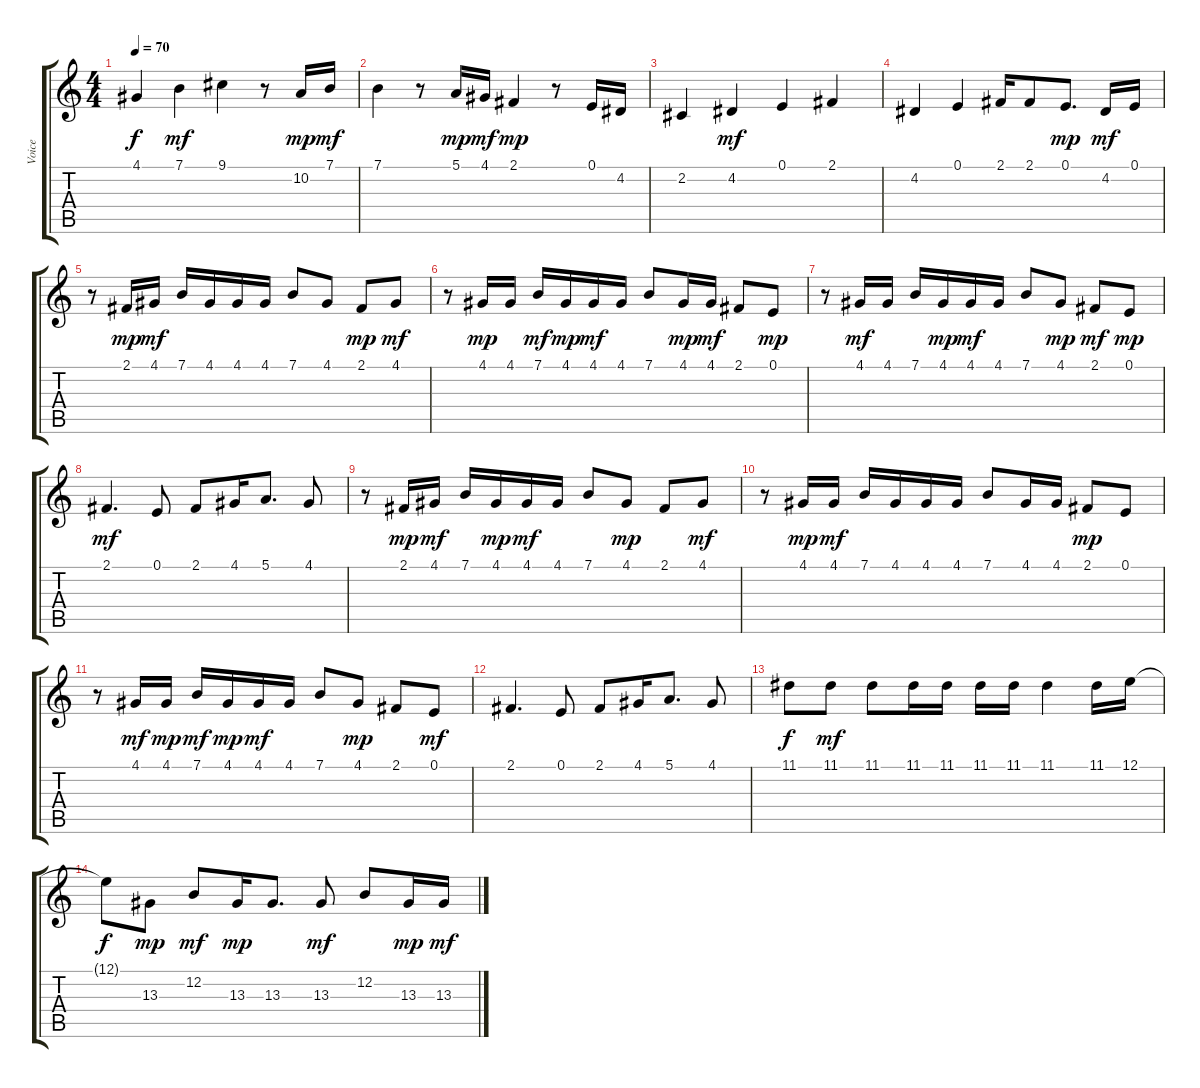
\track ("Voice" "Voice") {instrument violin}
\staff {score tabs}
\tuning (E4 B3 G3 D3 A2 E2) {hide}
\ts (4 4)
\tempo 70
\clef g2
\ks c
4.1{t}.4{dy f} 7.1.4{dy mf} 9.1.4 r.8 10.2.16{dy mp} 7.1.16{dy mf} |
7.1.4 r.8 5.1.16{dy mp} 4.1.16{dy mf} 2.1.4{dy mp} r.8 0.1.16 4.2.16 |
2.2.4 4.2.4{dy mf} 0.1.4 2.1.4 |
4.2.4 0.1.4 2.1.16 2.1.8 0.1.8{d dy mp} 4.2.16{dy mf} 0.1.16 |
r.8 2.1.16{dy mp} 4.1.16{dy mf} 7.1.16 4.1.16 4.1.16 4.1.16 7.1.8 4.1.8 2.1.8{dy mp} 4.1.8{dy mf} |
r.8 4.1.16{dy mp} 4.1.16 7.1.16{dy mf} 4.1.16{dy mp} 4.1.16{dy mf} 4.1.16 7.1.8 4.1.16{dy mp} 4.1.16{dy mf} 2.1.8 0.1.8{dy mp} |
r.8 4.1.16{dy mf} 4.1.16 7.1.16 4.1.16{dy mp} 4.1.16{dy mf} 4.1.16 7.1.8 4.1.8{dy mp} 2.1.8{dy mf} 0.1.8{dy mp} |
2.1.4{d dy mf} 0.1.8 2.1.8 4.1.16 5.1.8{d} 4.1.8 |
r.8 2.1.16{dy mp} 4.1.16{dy mf} 7.1.16 4.1.16{dy mp} 4.1.16{dy mf} 4.1.16 7.1.8 4.1.8{dy mp} 2.1.8 4.1.8{dy mf} |
r.8 4.1.16{dy mp} 4.1.16{dy mf} 7.1.16 4.1.16 4.1.16 4.1.16 7.1.8 4.1.16 4.1.16 2.1.8{dy mp} 0.1.8 |
r.8 4.1.16{dy mf} 4.1.16{dy mp} 7.1.16{dy mf} 4.1.16{dy mp} 4.1.16{dy mf} 4.1.16 7.1.8 4.1.8{dy mp} 2.1.8 0.1.8{dy mf} |
2.1.4{d} 0.1.8 2.1.8 4.1.16 5.1.8{d} 4.1.8 |
11.1.8{dy f} 11.1.8{dy mf} 11.1.8 11.1.16 11.1.16 11.1.16 11.1.16 11.1.4 11.1.16 12.1.16 |
12.1{t}.8{dy f} 13.3.8{dy mp} 12.2.8{dy mf} 13.3.16{dy mp} 13.3.8{d} 13.3.8{dy mf} 12.2.8 13.3.16{dy mp} 13.3.16{dy mf}
